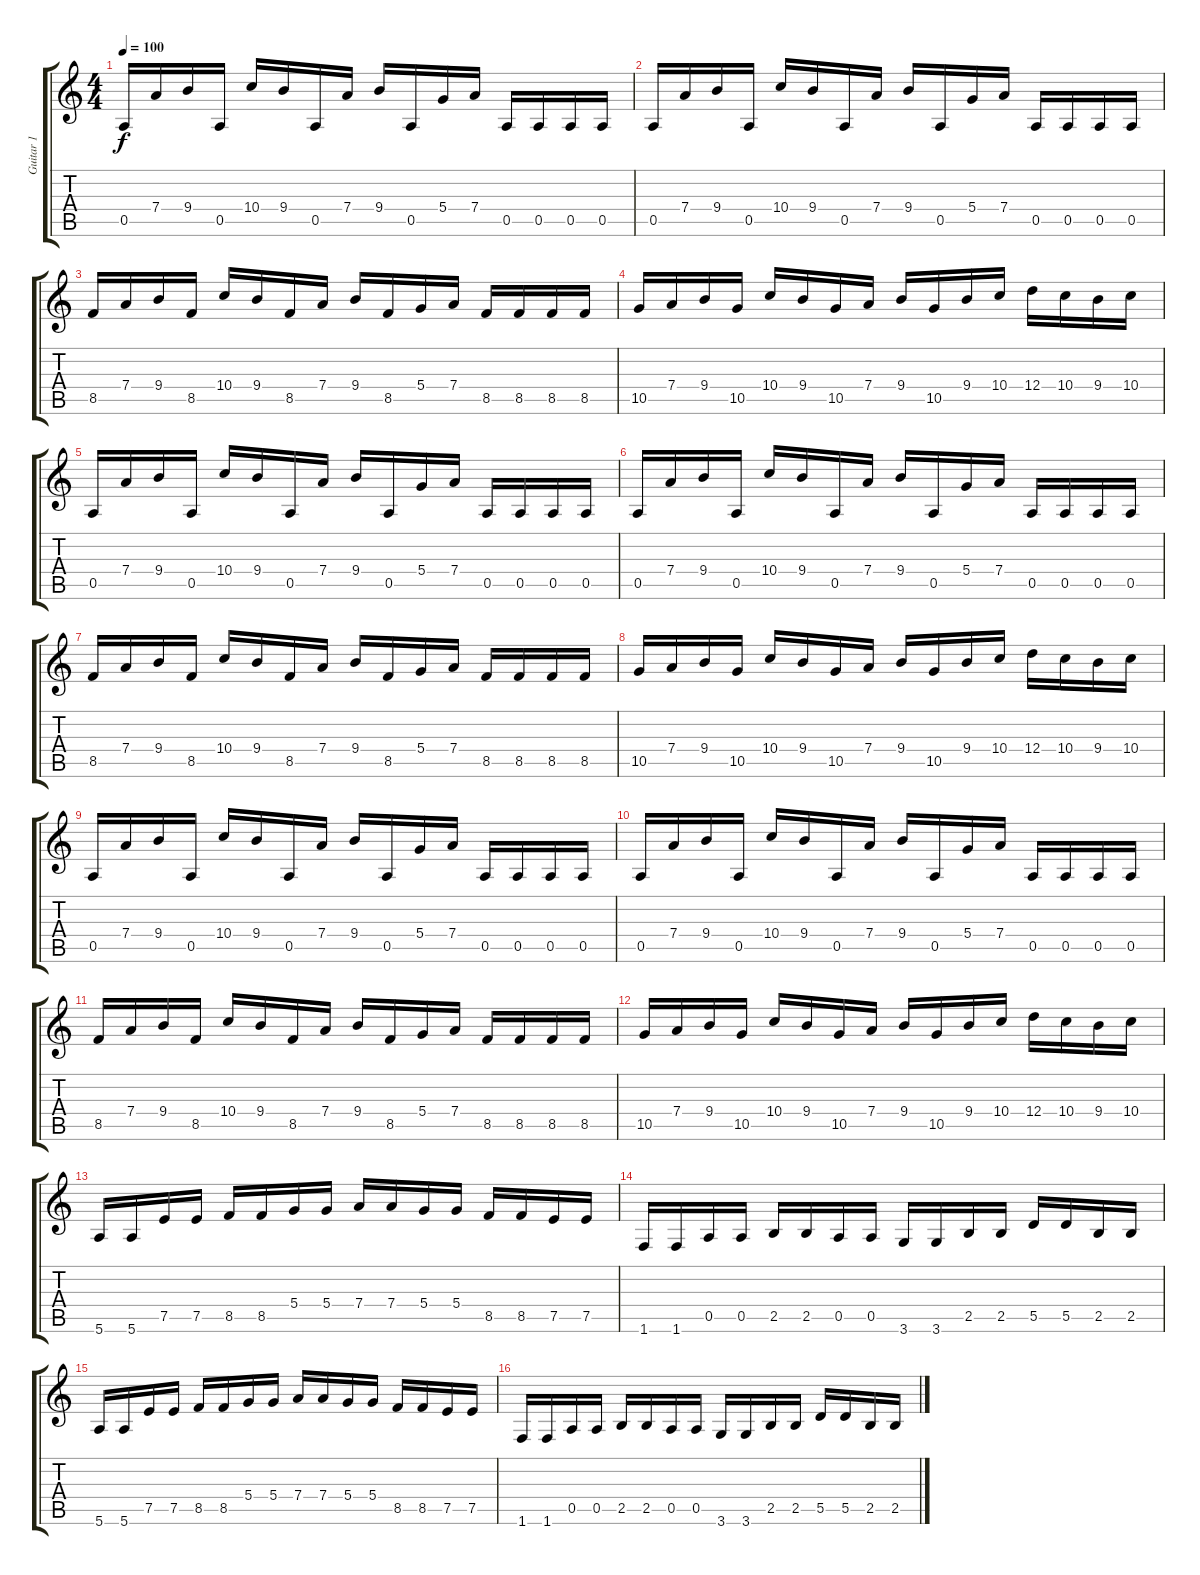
\track ("Guitar 1" "Guitar 1") {instrument overdrivenguitar}
\staff {score tabs}
\tuning (E4 B3 G3 D3 A2 E2) {hide}
\ts (4 4)
\tempo 100
\clef g2
\ks c
0.5.16{dy f} 7.4.16 9.4.16 0.5.16 10.4.16 9.4.16 0.5.16 7.4.16 9.4.16 0.5.16 5.4.16 7.4.16 0.5.16 0.5.16 0.5.16 0.5.16 |
0.5.16 7.4.16 9.4.16 0.5.16 10.4.16 9.4.16 0.5.16 7.4.16 9.4.16 0.5.16 5.4.16 7.4.16 0.5.16 0.5.16 0.5.16 0.5.16 |
8.5.16 7.4.16 9.4.16 8.5.16 10.4.16 9.4.16 8.5.16 7.4.16 9.4.16 8.5.16 5.4.16 7.4.16 8.5.16 8.5.16 8.5.16 8.5.16 |
10.5.16 7.4.16 9.4.16 10.5.16 10.4.16 9.4.16 10.5.16 7.4.16 9.4.16 10.5.16 9.4.16 10.4.16 12.4.16 10.4.16 9.4.16 10.4.16 |
0.5.16 7.4.16 9.4.16 0.5.16 10.4.16 9.4.16 0.5.16 7.4.16 9.4.16 0.5.16 5.4.16 7.4.16 0.5.16 0.5.16 0.5.16 0.5.16 |
0.5.16 7.4.16 9.4.16 0.5.16 10.4.16 9.4.16 0.5.16 7.4.16 9.4.16 0.5.16 5.4.16 7.4.16 0.5.16 0.5.16 0.5.16 0.5.16 |
8.5.16 7.4.16 9.4.16 8.5.16 10.4.16 9.4.16 8.5.16 7.4.16 9.4.16 8.5.16 5.4.16 7.4.16 8.5.16 8.5.16 8.5.16 8.5.16 |
10.5.16 7.4.16 9.4.16 10.5.16 10.4.16 9.4.16 10.5.16 7.4.16 9.4.16 10.5.16 9.4.16 10.4.16 12.4.16 10.4.16 9.4.16 10.4.16 |
0.5.16 7.4.16 9.4.16 0.5.16 10.4.16 9.4.16 0.5.16 7.4.16 9.4.16 0.5.16 5.4.16 7.4.16 0.5.16 0.5.16 0.5.16 0.5.16 |
0.5.16 7.4.16 9.4.16 0.5.16 10.4.16 9.4.16 0.5.16 7.4.16 9.4.16 0.5.16 5.4.16 7.4.16 0.5.16 0.5.16 0.5.16 0.5.16 |
8.5.16 7.4.16 9.4.16 8.5.16 10.4.16 9.4.16 8.5.16 7.4.16 9.4.16 8.5.16 5.4.16 7.4.16 8.5.16 8.5.16 8.5.16 8.5.16 |
10.5.16 7.4.16 9.4.16 10.5.16 10.4.16 9.4.16 10.5.16 7.4.16 9.4.16 10.5.16 9.4.16 10.4.16 12.4.16 10.4.16 9.4.16 10.4.16 |
5.6.16 5.6.16 7.5.16 7.5.16 8.5.16 8.5.16 5.4.16 5.4.16 7.4.16 7.4.16 5.4.16 5.4.16 8.5.16 8.5.16 7.5.16 7.5.16 |
1.6.16 1.6.16 0.5.16 0.5.16 2.5.16 2.5.16 0.5.16 0.5.16 3.6.16 3.6.16 2.5.16 2.5.16 5.5.16 5.5.16 2.5.16 2.5.16 |
5.6.16 5.6.16 7.5.16 7.5.16 8.5.16 8.5.16 5.4.16 5.4.16 7.4.16 7.4.16 5.4.16 5.4.16 8.5.16 8.5.16 7.5.16 7.5.16 |
1.6.16 1.6.16 0.5.16 0.5.16 2.5.16 2.5.16 0.5.16 0.5.16 3.6.16 3.6.16 2.5.16 2.5.16 5.5.16 5.5.16 2.5.16 2.5.16
